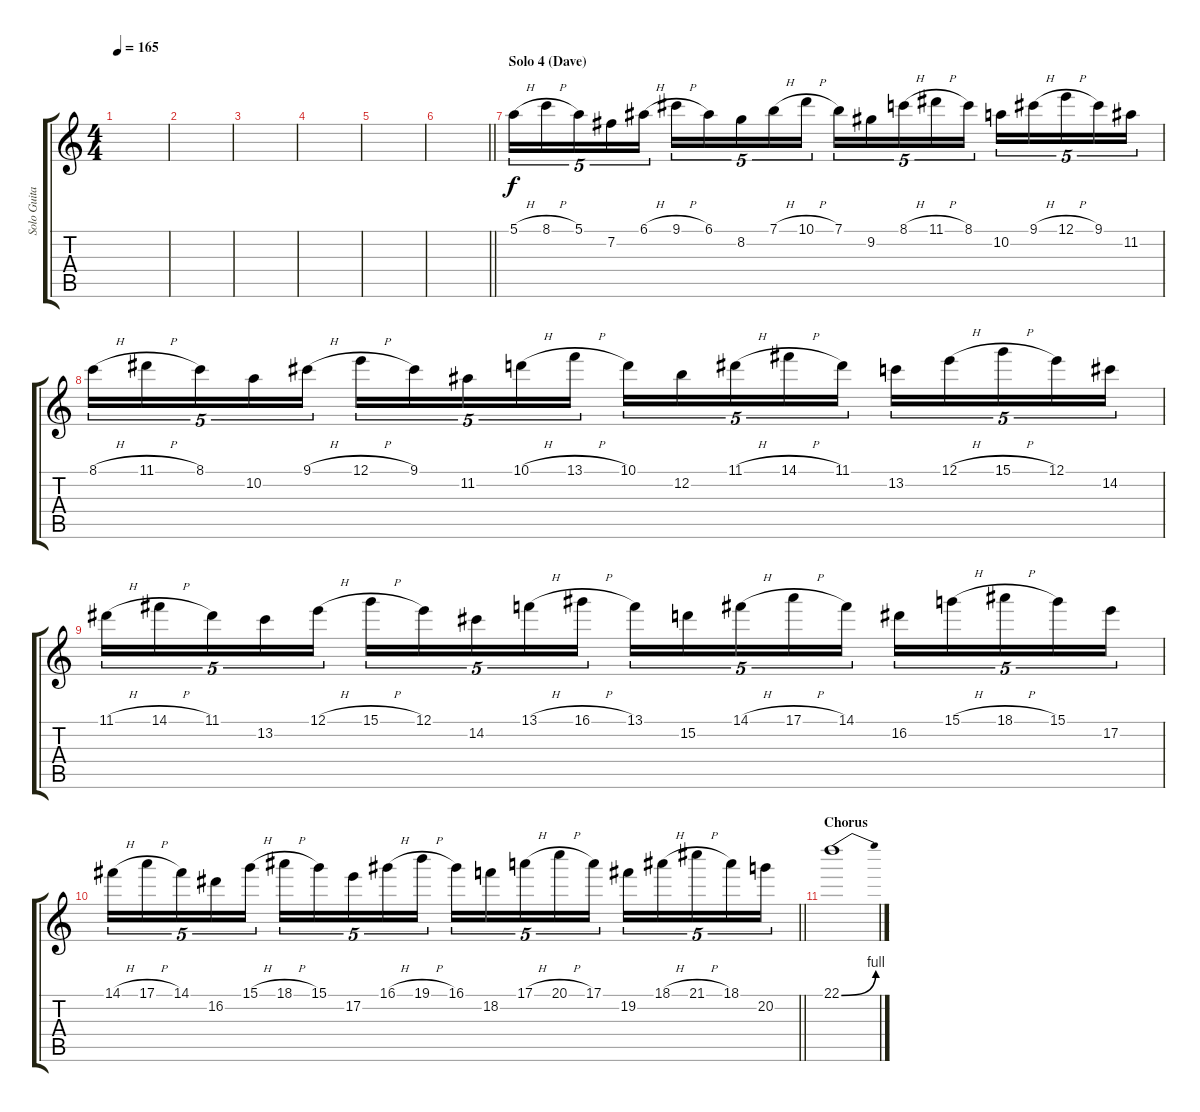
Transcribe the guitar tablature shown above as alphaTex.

\track ("Solo Guitar (Dave)" "Solo Guita") {instrument distortionguitar}
\staff {score tabs}
\tuning (E4 B3 G3 D3 A2 E2) {hide}
\ts (4 4)
\tempo 165
\clef g2
\ks c
|
|
|
|
|
\barLineRight lightlight
|
\section ("" "Solo 4 (Dave)")
5.1{h}.16{tu (5 4)} 8.1{h}.16{tu (5 4)} 5.1.16{tu (5 4)} 7.2.16{tu (5 4)} 6.1{h}.16{tu (5 4)} 9.1{h}.16{tu (5 4)} 6.1.16{tu (5 4)} 8.2.16{tu (5 4)} 7.1{h}.16{tu (5 4)} 10.1{h}.16{tu (5 4)} 7.1.16{tu (5 4)} 9.2.16{tu (5 4)} 8.1{h}.16{tu (5 4)} 11.1{h}.16{tu (5 4)} 8.1.16{tu (5 4)} 10.2.16{tu (5 4)} 9.1{h}.16{tu (5 4)} 12.1{h}.16{tu (5 4)} 9.1.16{tu (5 4)} 11.2.16{tu (5 4)} |
8.1{h}.16{tu (5 4)} 11.1{h}.16{tu (5 4)} 8.1.16{tu (5 4)} 10.2.16{tu (5 4)} 9.1{h}.16{tu (5 4)} 12.1{h}.16{tu (5 4)} 9.1.16{tu (5 4)} 11.2.16{tu (5 4)} 10.1{h}.16{tu (5 4)} 13.1{h}.16{tu (5 4)} 10.1.16{tu (5 4)} 12.2.16{tu (5 4)} 11.1{h}.16{tu (5 4)} 14.1{h}.16{tu (5 4)} 11.1.16{tu (5 4)} 13.2.16{tu (5 4)} 12.1{h}.16{tu (5 4)} 15.1{h}.16{tu (5 4)} 12.1.16{tu (5 4)} 14.2.16{tu (5 4)} |
11.1{h}.16{tu (5 4)} 14.1{h}.16{tu (5 4)} 11.1.16{tu (5 4)} 13.2.16{tu (5 4)} 12.1{h}.16{tu (5 4)} 15.1{h}.16{tu (5 4)} 12.1.16{tu (5 4)} 14.2.16{tu (5 4)} 13.1{h}.16{tu (5 4)} 16.1{h}.16{tu (5 4)} 13.1.16{tu (5 4)} 15.2.16{tu (5 4)} 14.1{h}.16{tu (5 4)} 17.1{h}.16{tu (5 4)} 14.1.16{tu (5 4)} 16.2.16{tu (5 4)} 15.1{h}.16{tu (5 4)} 18.1{h}.16{tu (5 4)} 15.1.16{tu (5 4)} 17.2.16{tu (5 4)} |
\barLineRight lightlight
14.1{h}.16{tu (5 4)} 17.1{h}.16{tu (5 4)} 14.1.16{tu (5 4)} 16.2.16{tu (5 4)} 15.1{h}.16{tu (5 4)} 18.1{h}.16{tu (5 4)} 15.1.16{tu (5 4)} 17.2.16{tu (5 4)} 16.1{h}.16{tu (5 4)} 19.1{h}.16{tu (5 4)} 16.1.16{tu (5 4)} 18.2.16{tu (5 4)} 17.1{h}.16{tu (5 4)} 20.1{h}.16{tu (5 4)} 17.1.16{tu (5 4)} 19.2.16{tu (5 4)} 18.1{h}.16{tu (5 4)} 21.1{h}.16{tu (5 4)} 18.1.16{tu (5 4)} 20.2.16{tu (5 4)} |
\section ("" "Chorus")
22.1{be (bend 0 0 60 4)}.1
